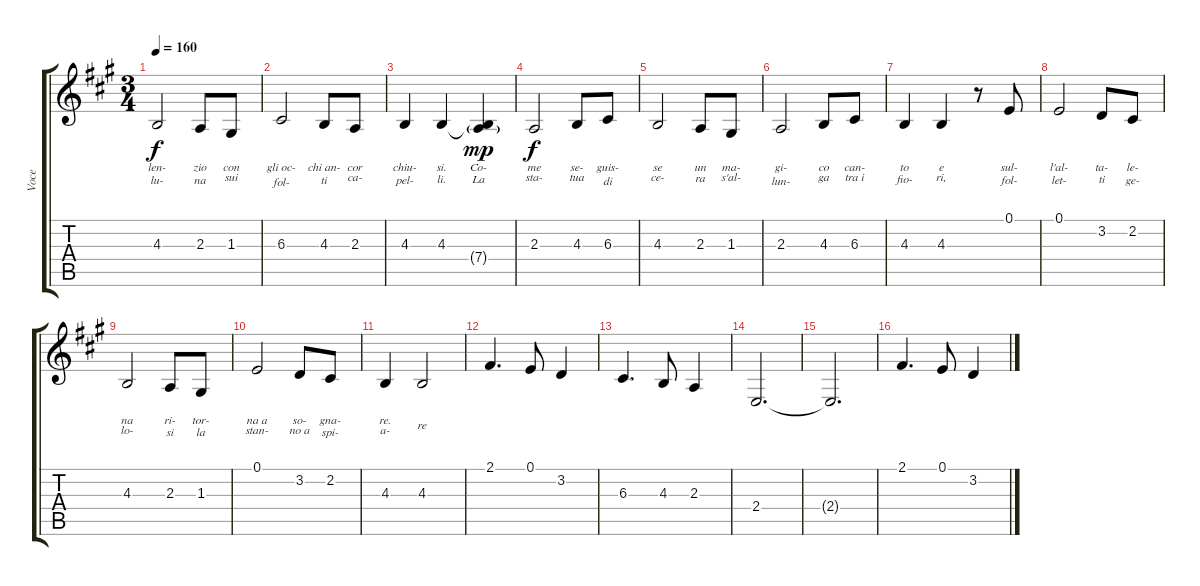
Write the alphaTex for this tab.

\track ("Voce" "Voce") {instrument cello}
\staff {score tabs}
\tuning (E4 B3 G3 D3 A2 E2) {hide}
\ts (3 4)
\tempo 160
\clef g2
\ks a
4.3.2{lyrics (0 "len-") lyrics (1 "lu-") lyrics (2 "") lyrics (3 "") lyrics (4 "") dy f} 2.3.8{lyrics (0 "zio") lyrics (1 "na") lyrics (2 "") lyrics (3 "") lyrics (4 "")} 1.3.8{lyrics (0 "con") lyrics (1 "sui") lyrics (2 "") lyrics (3 "") lyrics (4 "")} |
6.3.2{lyrics (0 "gli oc-") lyrics (1 "fol-") lyrics (2 "") lyrics (3 "") lyrics (4 "")} 4.3.8{lyrics (0 "chi an-") lyrics (1 "ti") lyrics (2 "") lyrics (3 "") lyrics (4 "")} 2.3.8{lyrics (0 "cor") lyrics (1 "ca-") lyrics (2 "") lyrics (3 "") lyrics (4 "")} |
4.3.4{lyrics (0 "chiu-") lyrics (1 "pel-") lyrics (2 "") lyrics (3 "") lyrics (4 "")} 4.3.4{lyrics (0 "si.") lyrics (1 "li.") lyrics (2 "") lyrics (3 "") lyrics (4 "")} (4.3{t} 7.4{g}).4{lyrics (0 "Co-") lyrics (1 "La") lyrics (2 "") lyrics (3 "") lyrics (4 "") dy mp} |
2.3.2{lyrics (0 "me") lyrics (1 "sta-") lyrics (2 "") lyrics (3 "") lyrics (4 "") dy f} 4.3.8{lyrics (0 "se-") lyrics (1 "tua") lyrics (2 "") lyrics (3 "") lyrics (4 "")} 6.3.8{lyrics (0 "guis-") lyrics (1 "di") lyrics (2 "") lyrics (3 "") lyrics (4 "")} |
4.3.2{lyrics (0 "se") lyrics (1 "ce-") lyrics (2 "") lyrics (3 "") lyrics (4 "")} 2.3.8{lyrics (0 "un") lyrics (1 "ra") lyrics (2 "") lyrics (3 "") lyrics (4 "")} 1.3.8{lyrics (0 "ma-") lyrics (1 "s'al-") lyrics (2 "") lyrics (3 "") lyrics (4 "")} |
2.3.2{lyrics (0 "gi-") lyrics (1 "lun-") lyrics (2 "") lyrics (3 "") lyrics (4 "")} 4.3.8{lyrics (0 "co") lyrics (1 "ga") lyrics (2 "") lyrics (3 "") lyrics (4 "")} 6.3.8{lyrics (0 "can-") lyrics (1 "tra i") lyrics (2 "") lyrics (3 "") lyrics (4 "")} |
4.3.4{lyrics (0 "to") lyrics (1 "fio-") lyrics (2 "") lyrics (3 "") lyrics (4 "")} 4.3.4{lyrics (0 "e") lyrics (1 "ri,") lyrics (2 "") lyrics (3 "") lyrics (4 "")} r.8 0.1.8{lyrics (0 "sul-") lyrics (1 "fol-") lyrics (2 "") lyrics (3 "") lyrics (4 "")} |
0.1.2{lyrics (0 "l'al-") lyrics (1 "let-") lyrics (2 "") lyrics (3 "") lyrics (4 "")} 3.2.8{lyrics (0 "ta-") lyrics (1 "ti") lyrics (2 "") lyrics (3 "") lyrics (4 "")} 2.2.8{lyrics (0 "le-") lyrics (1 "ge-") lyrics (2 "") lyrics (3 "") lyrics (4 "")} |
4.3.2{lyrics (0 "na") lyrics (1 "lo-") lyrics (2 "") lyrics (3 "") lyrics (4 "")} 2.3.8{lyrics (0 "ri-") lyrics (1 "si") lyrics (2 "") lyrics (3 "") lyrics (4 "")} 1.3.8{lyrics (0 "tor-") lyrics (1 "la") lyrics (2 "") lyrics (3 "") lyrics (4 "")} |
0.1.2{lyrics (0 "na a") lyrics (1 "stan-") lyrics (2 "") lyrics (3 "") lyrics (4 "")} 3.2.8{lyrics (0 "so-") lyrics (1 "no a") lyrics (2 "") lyrics (3 "") lyrics (4 "")} 2.2.8{lyrics (0 "gna-") lyrics (1 "spi-") lyrics (2 "") lyrics (3 "") lyrics (4 "")} |
4.3.4{lyrics (0 "re.") lyrics (1 "a-") lyrics (2 "") lyrics (3 "") lyrics (4 "")} 4.3.2{lyrics (0 "") lyrics (1 "re") lyrics (2 "") lyrics (3 "") lyrics (4 "")} |
2.1.4{d lyrics (0 "") lyrics (1 "") lyrics (2 "") lyrics (3 "") lyrics (4 "")} 0.1.8{lyrics (0 "") lyrics (1 "") lyrics (2 "") lyrics (3 "") lyrics (4 "")} 3.2.4{lyrics (0 "") lyrics (1 "") lyrics (2 "") lyrics (3 "") lyrics (4 "")} |
6.3.4{d lyrics (0 "") lyrics (1 "") lyrics (2 "") lyrics (3 "") lyrics (4 "")} 4.3.8{lyrics (0 "") lyrics (1 "") lyrics (2 "") lyrics (3 "") lyrics (4 "")} 2.3.4{lyrics (0 "") lyrics (1 "") lyrics (2 "") lyrics (3 "") lyrics (4 "")} |
2.4.2{d lyrics (0 "") lyrics (1 "") lyrics (2 "") lyrics (3 "") lyrics (4 "")} |
2.4{t}.2{d lyrics (0 "") lyrics (1 "") lyrics (2 "") lyrics (3 "") lyrics (4 "")} |
2.1.4{d lyrics (0 "") lyrics (1 "") lyrics (2 "") lyrics (3 "") lyrics (4 "")} 0.1.8{lyrics (0 "") lyrics (1 "") lyrics (2 "") lyrics (3 "") lyrics (4 "")} 3.2.4{lyrics (0 "") lyrics (1 "") lyrics (2 "") lyrics (3 "") lyrics (4 "")}
